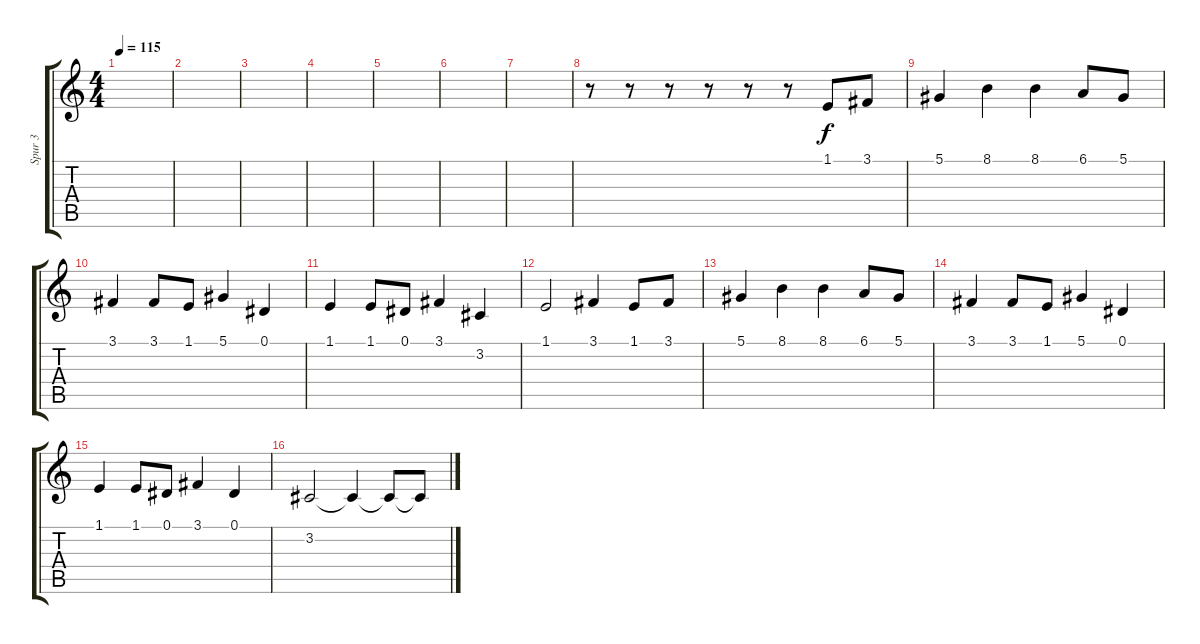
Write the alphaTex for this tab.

\track ("Spur 3" "Spur 3") {instrument stringensemble2}
\staff {score tabs}
\tuning (Eb4 Bb3 Gb3 Db3 Ab2 Db2) {hide}
\ts (4 4)
\tempo 115
\clef g2
\ks c
|
|
|
|
|
|
|
r.8{volume 16} r.8 r.8 r.8 r.8 r.8 1.1.8 3.1.8 |
5.1.4 8.1.4 8.1.4 6.1.8 5.1.8 |
3.1.4 3.1.8 1.1.8 5.1.4 0.1.4 |
1.1.4 1.1.8 0.1.8 3.1.4 3.2.4 |
1.1.2 3.1.4 1.1.8 3.1.8 |
5.1.4 8.1.4 8.1.4 6.1.8 5.1.8 |
3.1.4 3.1.8 1.1.8 5.1.4 0.1.4 |
1.1.4 1.1.8 0.1.8 3.1.4 0.1.4 |
3.2.2 3.2{t}.4 3.2{t}.8 3.2{t}.8
